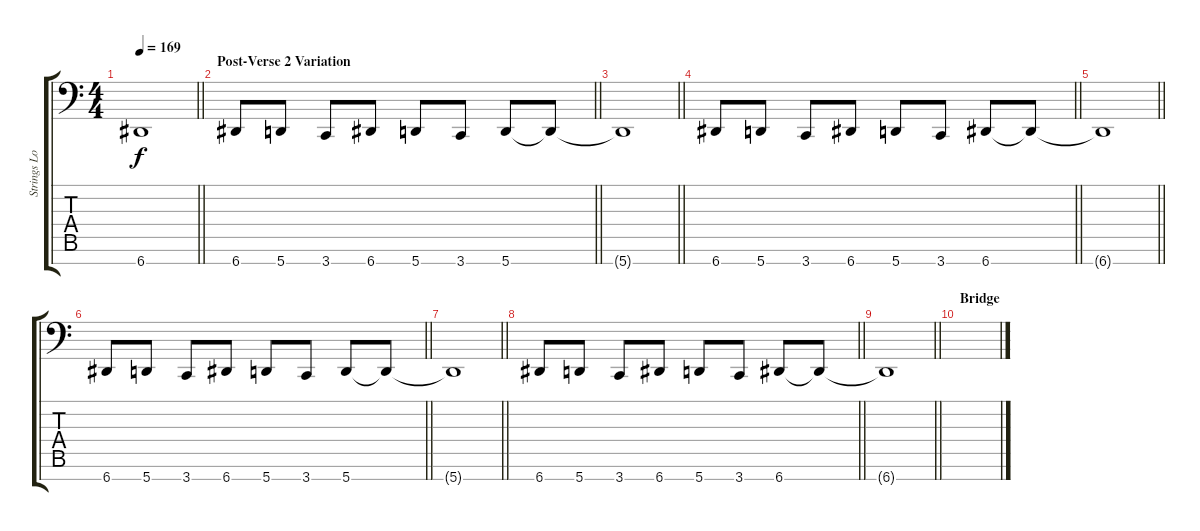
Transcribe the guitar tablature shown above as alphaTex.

\track ("Strings Low" "Strings Lo") {instrument stringensemble1}
\staff {score tabs}
\tuning (E4 B3 G3 D3 A2 E2 A1) {hide}
\ts (4 4)
\tempo 169
\clef f4
\barLineRight lightlight
\ks c
6.7{t}.1{dy f} |
\section ("" "Post-Verse 2 Variation")
\barLineRight lightlight
6.7.8 5.7.8 3.7.8 6.7.8 5.7.8 3.7.8 5.7.8 5.7{t}.8 |
\barLineRight lightlight
5.7{t}.1 |
\barLineRight lightlight
6.7.8 5.7.8 3.7.8 6.7.8 5.7.8 3.7.8 6.7.8 6.7{t}.8 |
\barLineRight lightlight
6.7{t}.1 |
\barLineRight lightlight
6.7.8 5.7.8 3.7.8 6.7.8 5.7.8 3.7.8 5.7.8 5.7{t}.8 |
\barLineRight lightlight
5.7{t}.1 |
\barLineRight lightlight
6.7.8 5.7.8 3.7.8 6.7.8 5.7.8 3.7.8 6.7.8 6.7{t}.8 |
\barLineRight lightlight
6.7{t}.1 |
\section ("" "Bridge")
